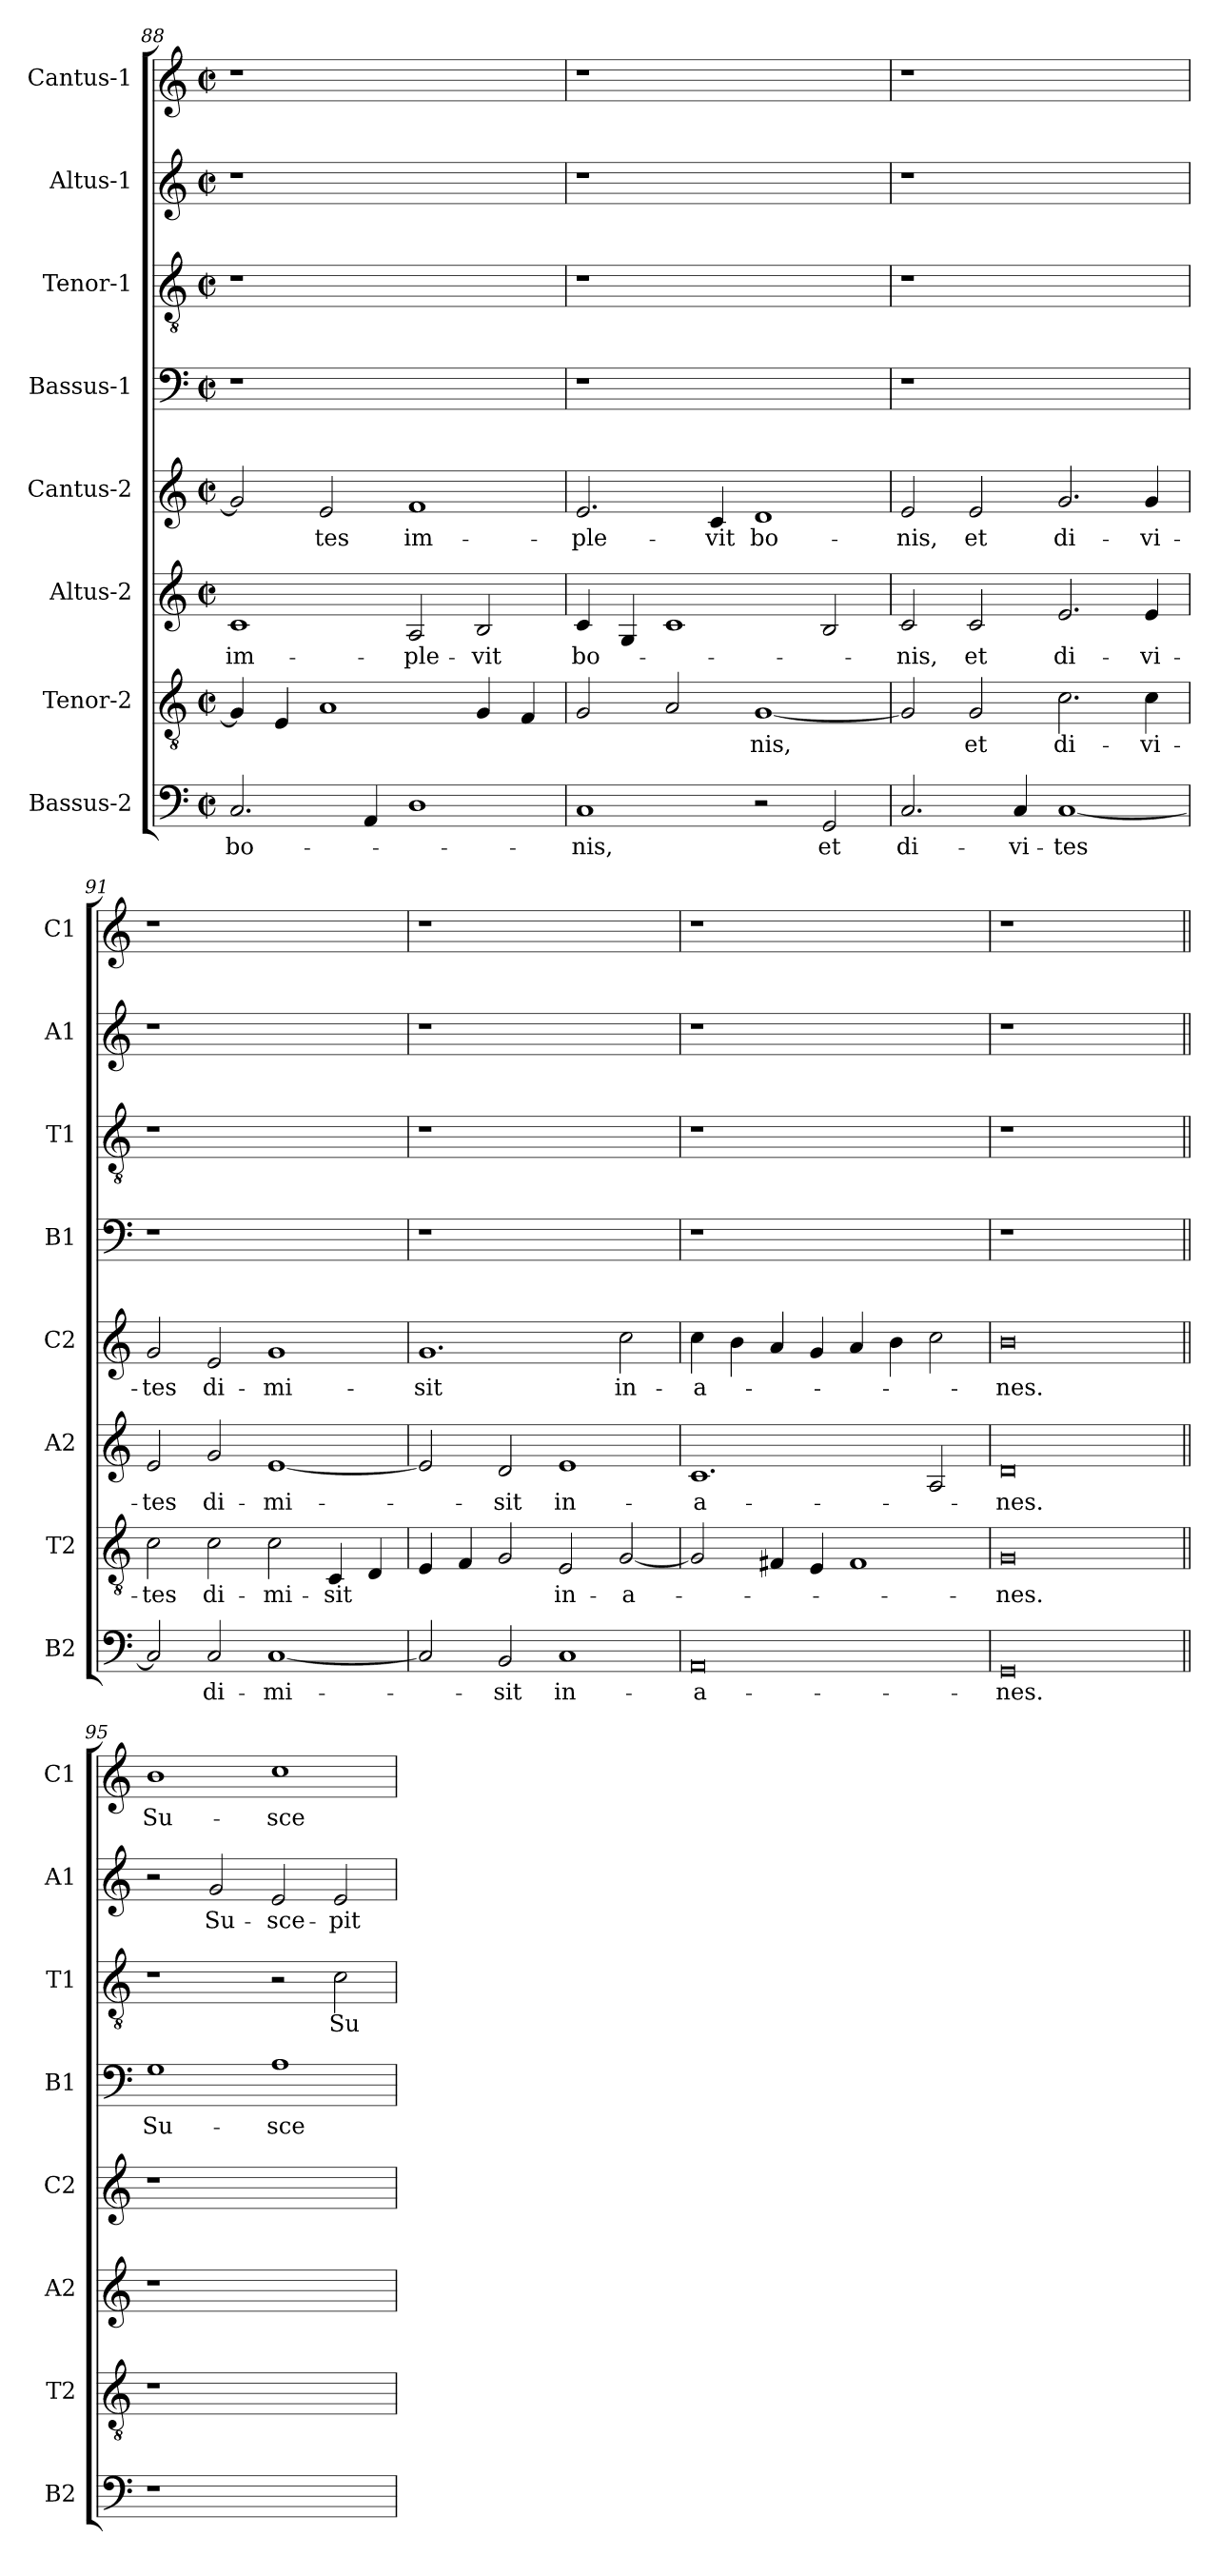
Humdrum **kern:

**kern	**text	**kern	**text	**kern	**text	**kern	**text	**kern	**text	**kern	**text	**kern	**text	**kern	**text
*part8	*part8	*part7	*part7	*part6	*part6	*part5	*part5	*part4	*part4	*part3	*part3	*part2	*part2	*part1	*part1
*staff8	*staff8	*staff7	*staff7	*staff6	*staff6	*staff5	*staff5	*staff4	*staff4	*staff3	*staff3	*staff2	*staff2	*staff1	*staff1
*I"Bassus-2	*	*I"Tenor-2	*	*I"Altus-2	*	*I"Cantus-2	*	*I"Bassus-1	*	*I"Tenor-1	*	*I"Altus-1	*	*I"Cantus-1	*
*I'B2	*	*I'T2	*	*I'A2	*	*I'C2	*	*I'B1	*	*I'T1	*	*I'A1	*	*I'C1	*
*clefF4	*	*clefGv2	*	*clefG2	*	*clefG2	*	*clefF4	*	*clefGv2	*	*clefG2	*	*clefG2	*
*k[]	*	*k[]	*	*k[]	*	*k[]	*	*k[]	*	*k[]	*	*k[]	*	*k[]	*
*C:	*	*C:	*	*C:	*	*C:	*	*C:	*	*C:	*	*C:	*	*C:	*
*M2/2	*	*M2/2	*	*M2/2	*	*M2/2	*	*M2/2	*	*M2/2	*	*M2/2	*	*M2/2	*
*met(c|)	*	*met(c|)	*	*met(c|)	*	*met(c|)	*	*met(c|)	*	*met(c|)	*	*met(c|)	*	*met(c|)	*
=88	=88	=88	=88	=88	=88	=88	=88	=88	=88	=88	=88	=88	=88	=88	=88
!	!LO:LY:b	!	!	!	!LO:LY:b	!	!	!	!	!	!	!	!	!	!
2.C/	bo-	4G/]	.	1c	im-	2g/]	.	1r	.	1r	.	1r	.	1r	.
.	.	4E/	.	.	.	.	.	.	.	.	.	.	.	.	.
!	!	!	!	!	!	!	!LO:LY:b	!	!	!	!	!	!	!	!
.	.	1A	.	.	.	2e/	-tes	.	.	.	.	.	.	.	.
4AA/	.	.	.	.	.	.	.	.	.	.	.	.	.	.	.
!	!	!	!	!	!LO:LY:b	!	!LO:LY:b	!	!	!	!	!	!	!	!
1D	.	.	.	2A/	-ple-	1f	im-	1ryy	.	1ryy	.	1ryy	.	1ryy	.
!	!	!	!	!	!LO:LY:b	!	!	!	!	!	!	!	!	!	!
.	.	4G/	.	2B/	-vit	.	.	.	.	.	.	.	.	.	.
.	.	4F/	.	.	.	.	.	.	.	.	.	.	.	.	.
=89	=89	=89	=89	=89	=89	=89	=89	=89	=89	=89	=89	=89	=89	=89	=89
!	!LO:LY:b	!	!	!	!LO:LY:b	!	!LO:LY:b	!	!	!	!	!	!	!	!
1C	-nis,	2G/	.	4c/	bo-	2.e/	-ple-	1r	.	1r	.	1r	.	1r	.
.	.	.	.	4G/	.	.	.	.	.	.	.	.	.	.	.
.	.	2A/	.	1c	.	.	.	.	.	.	.	.	.	.	.
!	!	!	!	!	!	!	!LO:LY:b	!	!	!	!	!	!	!	!
.	.	.	.	.	.	4c/	-vit	.	.	.	.	.	.	.	.
!	!	!	!LO:LY:b	!	!	!	!LO:LY:b	!	!	!	!	!	!	!	!
2r	.	[1G	-nis,	.	.	1d	bo-	1ryy	.	1ryy	.	1ryy	.	1ryy	.
!	!LO:LY:b	!	!	!	!	!	!	!	!	!	!	!	!	!	!
2GG/	et	.	.	2B/	.	.	.	.	.	.	.	.	.	.	.
!!LO:LB:g=z
=90	=90	=90	=90	=90	=90	=90	=90	=90	=90	=90	=90	=90	=90	=90	=90
!	!LO:LY:b	!	!	!	!LO:LY:b	!	!LO:LY:b	!	!	!	!	!	!	!	!
2.C/	di-	2G/]	.	2c/	-nis,	2e/	-nis,	1r	.	1r	.	1r	.	1r	.
!	!	!	!LO:LY:b	!	!LO:LY:b	!	!LO:LY:b	!	!	!	!	!	!	!	!
.	.	2G/	et	2c/	et	2e/	et	.	.	.	.	.	.	.	.
!	!LO:LY:b	!	!	!	!	!	!	!	!	!	!	!	!	!	!
4C/	-vi-	.	.	.	.	.	.	.	.	.	.	.	.	.	.
!	!LO:LY:b	!	!LO:LY:b	!	!LO:LY:b	!	!LO:LY:b	!	!	!	!	!	!	!	!
[1C	-tes	2.c\	di-	2.e/	di-	2.g/	di-	1ryy	.	1ryy	.	1ryy	.	1ryy	.
!	!	!	!LO:LY:b	!	!LO:LY:b	!	!LO:LY:b	!	!	!	!	!	!	!	!
.	.	4c\	-vi-	4e/	-vi-	4g/	-vi-	.	.	.	.	.	.	.	.
=91	=91	=91	=91	=91	=91	=91	=91	=91	=91	=91	=91	=91	=91	=91	=91
!	!	!	!LO:LY:b	!	!LO:LY:b	!	!LO:LY:b	!	!	!	!	!	!	!	!
2C/]	.	2c\	-tes	2e/	-tes	2g/	-tes	1r	.	1r	.	1r	.	1r	.
!	!LO:LY:b	!	!LO:LY:b	!	!LO:LY:b	!	!LO:LY:b	!	!	!	!	!	!	!	!
2C/	di-	2c\	di-	2g/	di-	2e/	di-	.	.	.	.	.	.	.	.
!	!LO:LY:b	!	!LO:LY:b	!	!LO:LY:b	!	!LO:LY:b	!	!	!	!	!	!	!	!
[1C	-mi-	2c\	-mi-	[1e	-mi-	1g	-mi-	1ryy	.	1ryy	.	1ryy	.	1ryy	.
!	!	!	!LO:LY:b	!	!	!	!	!	!	!	!	!	!	!	!
.	.	4C/	-sit	.	.	.	.	.	.	.	.	.	.	.	.
.	.	4D/	.	.	.	.	.	.	.	.	.	.	.	.	.
=92	=92	=92	=92	=92	=92	=92	=92	=92	=92	=92	=92	=92	=92	=92	=92
!	!	!	!	!	!	!	!LO:LY:b	!	!	!	!	!	!	!	!
2C/]	.	4E/	.	2e/]	.	1.g	-sit	1r	.	1r	.	1r	.	1r	.
.	.	4F/	.	.	.	.	.	.	.	.	.	.	.	.	.
!	!LO:LY:b	!	!	!	!LO:LY:b	!	!	!	!	!	!	!	!	!	!
2BB/	-sit	2G/	.	2d/	-sit	.	.	.	.	.	.	.	.	.	.
!	!LO:LY:b	!	!LO:LY:b	!	!LO:LY:b	!	!	!	!	!	!	!	!	!	!
1C	in-	2E/	in-	1e	in-	.	.	1ryy	.	1ryy	.	1ryy	.	1ryy	.
!	!	!	!LO:LY:b	!	!	!	!LO:LY:b	!	!	!	!	!	!	!	!
.	.	[2G/	-a-	.	.	2cc\	in-	.	.	.	.	.	.	.	.
=93	=93	=93	=93	=93	=93	=93	=93	=93	=93	=93	=93	=93	=93	=93	=93
!	!LO:LY:b	!	!	!	!LO:LY:b	!	!LO:LY:b	!	!	!	!	!	!	!	!
0AA	-a-	2G/]	.	1.c	-a-	4cc\	-a-	1r	.	1r	.	1r	.	1r	.
.	.	.	.	.	.	4b\	.	.	.	.	.	.	.	.	.
.	.	4F#X/	.	.	.	4a/	.	.	.	.	.	.	.	.	.
.	.	4E/	.	.	.	4g/	.	.	.	.	.	.	.	.	.
.	.	1F#	.	.	.	4a/	.	1ryy	.	1ryy	.	1ryy	.	1ryy	.
.	.	.	.	.	.	4b\	.	.	.	.	.	.	.	.	.
.	.	.	.	2A/	.	2cc\	.	.	.	.	.	.	.	.	.
=94	=94	=94	=94	=94	=94	=94	=94	=94	=94	=94	=94	=94	=94	=94	=94
!	!LO:LY:b	!	!LO:LY:b	!	!LO:LY:b	!	!LO:LY:b	!	!	!	!	!	!	!	!
0GG	-nes.	0G	-nes.	0d	-nes.	0b	-nes.	1r	.	1r	.	1r	.	1r	.
.	.	.	.	.	.	.	.	1ryy	.	1ryy	.	1ryy	.	1ryy	.
!!LO:PB:g=z
=95||	=95||	=95||	=95||	=95||	=95||	=95||	=95||	=95||	=95||	=95||	=95||	=95||	=95||	=95||	=95||
!	!	!	!	!	!	!	!	!	!LO:LY:b	!	!	!	!	!	!LO:LY:b
1r	.	1r	.	1r	.	1r	.	1G	Su-	1r	.	2r	.	1b	Su-
!	!	!	!	!	!	!	!	!	!	!	!	!	!LO:LY:b	!	!
.	.	.	.	.	.	.	.	.	.	.	.	2g/	Su-	.	.
!	!	!	!	!	!	!	!	!	!LO:LY:b	!	!	!	!LO:LY:b	!	!LO:LY:b
1ryy	.	1ryy	.	1ryy	.	1ryy	.	1A	-sce-	2r	.	2e/	-sce-	1cc	-sce-
!	!	!	!	!	!	!	!	!	!	!	!LO:LY:b	!	!LO:LY:b	!	!
.	.	.	.	.	.	.	.	.	.	2c\	Su-	2e/	-pit	.	.
=	=	=	=	=	=	=	=	=	=	=	=	=	=	=	=
*-	*-	*-	*-	*-	*-	*-	*-	*-	*-	*-	*-	*-	*-	*-	*-
